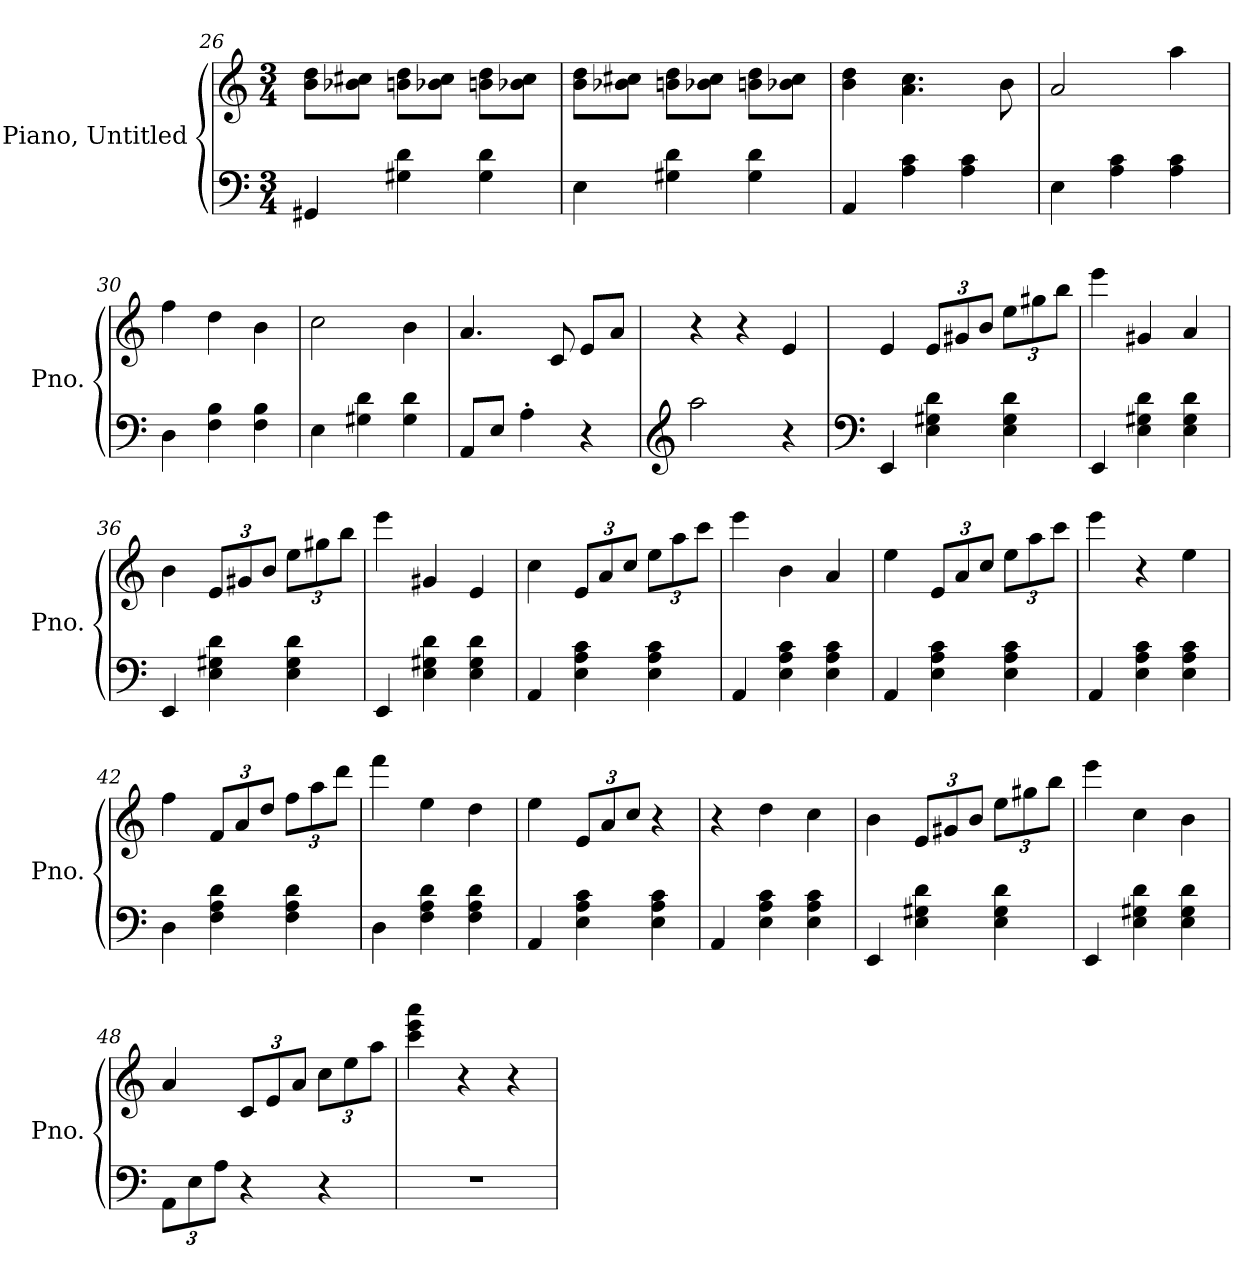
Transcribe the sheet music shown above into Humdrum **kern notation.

**kern	**kern
*part2	*part1
*staff2	*staff1
*I"Piano, Untitled	*I"Piano, Untitled
*I'Pno.	*I'Pno.
*clefF4	*clefG2
*k[]	*k[]
*M3/4	*M3/4
=26	=26
4GG#X/	8b\ 8dd\L
.	8b-X\ 8cc#X\J
4G#X\ 4d\	8bn\ 8dd\L
.	8b-X\ 8cc#\J
4G#\ 4d\	8bn\ 8dd\L
.	8b-X\ 8cc#\J
=27	=27
4E\	8b\ 8dd\L
.	8b-X\ 8cc#X\J
4G#X\ 4d\	8bn\ 8dd\L
.	8b-X\ 8cc#\J
4G#\ 4d\	8bn\ 8dd\L
.	8b-X\ 8cc#\J
=28	=28
4AA/	4b\ 4dd\
4A\ 4c\	4.a\ 4.cc\
4A\ 4c\	.
.	8b\
=29	=29
4E\	2a/
4A\ 4c\	.
4A\ 4c\	4aa\
!!LO:LB:g=z
=30	=30
4D\	4ff\
4F\ 4B\	4dd\
4F\ 4B\	4b\
=31	=31
4E\	2cc\
4G#X\ 4d\	.
4G#\ 4d\	4b\
=32	=32
8AA/L	4.a/
8E/J	.
4A'\	.
.	8c/
4r	8e/L
.	8a/J
=33	=33
*clefG2	*
2aa\	4r
.	4r
4r	4e/
=34	=34
*clefF4	*
4EE/	4e/
*	*Xbrackettup
4E\ 4G#X\ 4d\	12e/L
.	12g#X/
.	12b/J
4E\ 4G#\ 4d\	12ee\L
.	12gg#X\
.	12bb\J
=35	=35
4EE/	4eee\
4E\ 4G#X\ 4d\	4g#X/
4E\ 4G#\ 4d\	4a/
!!LO:PB:g=z
=36	=36
4EE/	4b\
4E\ 4G#X\ 4d\	12e/L
.	12g#X/
.	12b/J
4E\ 4G#\ 4d\	12ee\L
.	12gg#X\
.	12bb\J
=37	=37
4EE/	4eee\
4E\ 4G#X\ 4d\	4g#X/
4E\ 4G#\ 4d\	4e/
=38	=38
4AA/	4cc\
4E\ 4A\ 4c\	12e/L
.	12a/
.	12cc/J
4E\ 4A\ 4c\	12ee\L
.	12aa\
.	12ccc\J
=39	=39
4AA/	4eee\
4E\ 4A\ 4c\	4b\
4E\ 4A\ 4c\	4a/
=40	=40
4AA/	4ee\
4E\ 4A\ 4c\	12e/L
.	12a/
.	12cc/J
4E\ 4A\ 4c\	12ee\L
.	12aa\
.	12ccc\J
=41	=41
4AA/	4eee\
4E\ 4A\ 4c\	4r
4E\ 4A\ 4c\	4ee\
!!LO:LB:g=z
=42	=42
4D\	4ff\
4F\ 4A\ 4d\	12f/L
.	12a/
.	12dd/J
4F\ 4A\ 4d\	12ff\L
.	12aa\
.	12ddd\J
=43	=43
4D\	4fff\
4F\ 4A\ 4d\	4ee\
4F\ 4A\ 4d\	4dd\
=44	=44
4AA/	4ee\
4E\ 4A\ 4c\	12e/L
.	12a/
.	12cc/J
4E\ 4A\ 4c\	4r
=45	=45
4AA/	4r
4E\ 4A\ 4c\	4dd\
4E\ 4A\ 4c\	4cc\
=46	=46
4EE/	4b\
4E\ 4G#X\ 4d\	12e/L
.	12g#X/
.	12b/J
4E\ 4G#\ 4d\	12ee\L
.	12gg#X\
.	12bb\J
=47	=47
4EE/	4eee\
4E\ 4G#X\ 4d\	4cc\
4E\ 4G#\ 4d\	4b\
!!LO:LB:g=z
=48	=48
*Xbrackettup	*
12AA\L	4a/
12E\	.
12A\J	.
4r	12c/L
.	12e/
.	12a/J
4r	12cc\L
.	12ee\
.	12aa\J
=49	=49
2.r	4ccc\ 4eee\ 4aaa\
.	4r
.	4r
=	=
*-	*-
